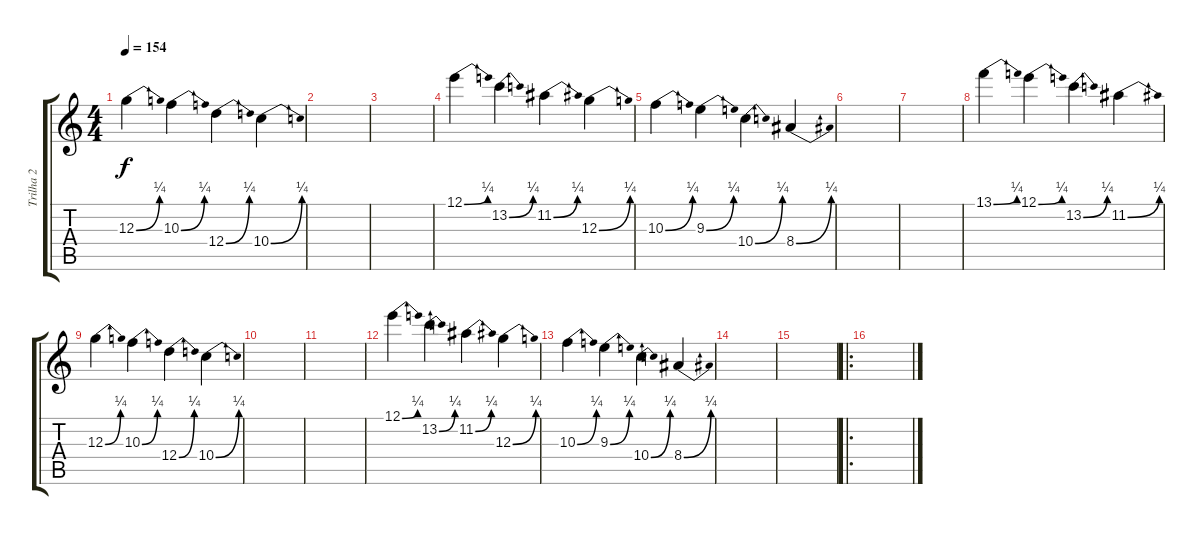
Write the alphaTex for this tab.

\track ("Trilha 2" "Trilha 2") {instrument electricguitarclean}
\staff {score tabs}
\tuning (E4 B3 G3 D3 A2 E2) {hide}
\ts (4 4)
\tempo 154
\clef g2
\ks c
12.3{be (bend 0 0 60 1)}.4{dy f} 10.3{be (bend 0 0 60 1)}.4 12.4{be (bend 0 0 60 1)}.4 10.4{be (bend 0 0 60 1)}.4 |
|
|
12.1{be (bend 0 0 60 1)}.4 13.2{be (bend 0 0 60 1)}.4 11.2{be (bend 0 0 60 1)}.4 12.3{be (bend 0 0 60 1)}.4 |
10.3{be (bend 0 0 60 1)}.4 9.3{be (bend 0 0 60 1)}.4 10.4{be (bend 0 0 60 1)}.4 8.4{be (bend 0 0 60 1)}.4 |
|
|
13.1{be (bend 0 0 60 1)}.4 12.1{be (bend 0 0 60 1)}.4 13.2{be (bend 0 0 60 1)}.4 11.2{be (bend 0 0 60 1)}.4 |
12.3{be (bend 0 0 60 1)}.4 10.3{be (bend 0 0 60 1)}.4 12.4{be (bend 0 0 60 1)}.4 10.4{be (bend 0 0 60 1)}.4 |
|
|
12.1{be (bend 0 0 60 1)}.4 13.2{be (bend 0 0 60 1)}.4 11.2{be (bend 0 0 60 1)}.4 12.3{be (bend 0 0 60 1)}.4 |
10.3{be (bend 0 0 60 1)}.4 9.3{be (bend 0 0 60 1)}.4 10.4{be (bend 0 0 60 1)}.4 8.4{be (bend 0 0 60 1)}.4 |
|
|
\ro
